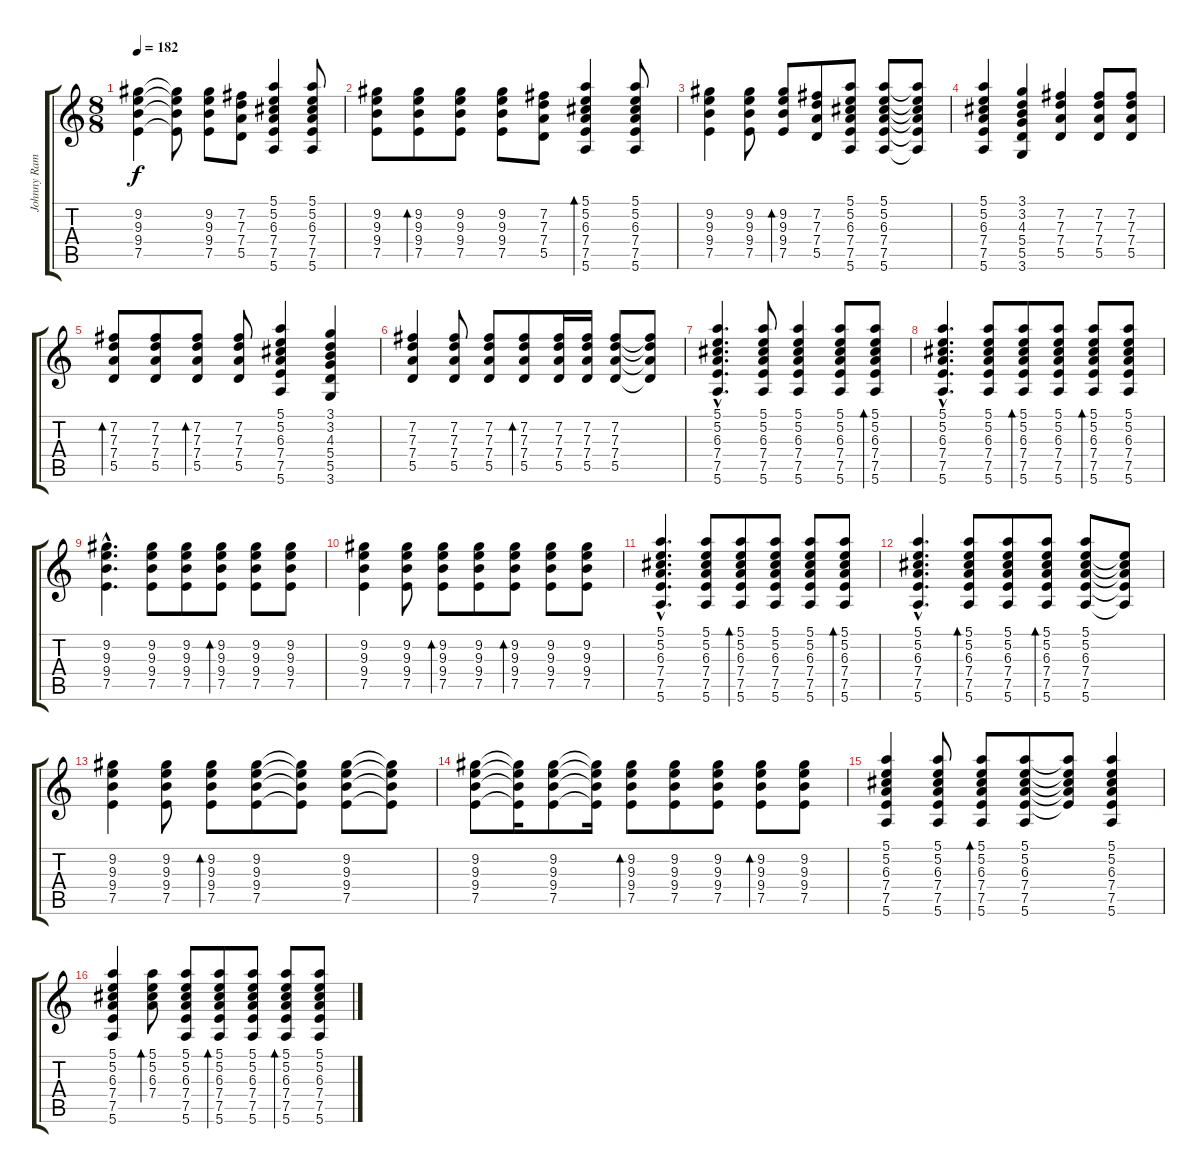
\track ("Johnny Ramone - Guitar" "Johnny Ram") {instrument distortionguitar}
\staff {score tabs}
\tuning (E4 B3 G3 D3 A2 E2) {hide}
\ts (8 8)
\tempo 182
\clef g2
\ks c
(9.2 9.3 9.4 7.5).4{dy f} (9.2{t} 9.3{t} 9.4{t} 7.5{t}).8 (9.2 9.3 9.4 7.5).8 (7.2 7.3 7.4 5.5).8 (5.1 5.2 6.3 7.4 7.5 5.6).4 (5.1 5.2 6.3 7.4 7.5 5.6).8 |
(9.2 9.3 9.4 7.5).8 (9.2 9.3 9.4 7.5).8{bd 240} (9.2 9.3 9.4 7.5).8 (9.2 9.3 9.4 7.5).8 (7.2 7.3 7.4 5.5).8 (5.1 5.2 6.3 7.4 7.5 5.6).4{bd 240} (5.1 5.2 6.3 7.4 7.5 5.6).8 |
(9.2 9.3 9.4 7.5).4 (9.2 9.3 9.4 7.5).8 (9.2 9.3 9.4 7.5).8{bd 240} (7.2 7.3 7.4 5.5).8 (5.1 5.2 6.3 7.4 7.5 5.6).8 (5.1 5.2 6.3 7.4 7.5 5.6).8 (5.1{t} 5.2{t} 6.3{t} 7.4{t} 7.5{t} 5.6{t}).8 |
(5.1 5.2 6.3 7.4 7.5 5.6).4 (3.1 3.2 4.3 5.4 5.5 3.6).4 (7.2 7.3 7.4 5.5).4 (7.2 7.3 7.4 5.5).8 (7.2 7.3 7.4 5.5).8 |
(7.2 7.3 7.4 5.5).8{bd 240} (7.2 7.3 7.4 5.5).8 (7.2 7.3 7.4 5.5).8{bd 240} (7.2 7.3 7.4 5.5).8 (5.1 5.2 6.3 7.4 7.5 5.6).4 (3.1 3.2 4.3 5.4 5.5 3.6).4 |
(7.2 7.3 7.4 5.5).4 (7.2 7.3 7.4 5.5).8 (7.2 7.3 7.4 5.5).8 (7.2 7.3 7.4 5.5).8{bd 240} (7.2 7.3 7.4 5.5).16 (7.2 7.3 7.4 5.5).16 (7.2 7.3 7.4 5.5).8 (7.2{t} 7.3{t} 7.4{t} 5.5{t}).8 |
(5.1{hac} 5.2{hac} 6.3{hac} 7.4{hac} 7.5{hac} 5.6{hac}).4{d} (5.1 5.2 6.3 7.4 7.5 5.6).8 (5.1 5.2 6.3 7.4 7.5 5.6).4 (5.1 5.2 6.3 7.4 7.5 5.6).8 (5.1 5.2 6.3 7.4 7.5 5.6).8{bd 240} |
(5.1{hac} 5.2{hac} 6.3{hac} 7.4{hac} 7.5{hac} 5.6{hac}).4{d} (5.1 5.2 6.3 7.4 7.5 5.6).8 (5.1 5.2 6.3 7.4 7.5 5.6).8{bd 240} (5.1 5.2 6.3 7.4 7.5 5.6).8 (5.1 5.2 6.3 7.4 7.5 5.6).8{bd 240} (5.1 5.2 6.3 7.4 7.5 5.6).8 |
(9.2{hac} 9.3{hac} 9.4{hac} 7.5{hac}).4{d} (9.2 9.3 9.4 7.5).8 (9.2 9.3 9.4 7.5).8 (9.2 9.3 9.4 7.5).8{bd 240} (9.2 9.3 9.4 7.5).8 (9.2 9.3 9.4 7.5).8 |
(9.2 9.3 9.4 7.5).4 (9.2 9.3 9.4 7.5).8 (9.2 9.3 9.4 7.5).8{bd 240} (9.2 9.3 9.4 7.5).8 (9.2 9.3 9.4 7.5).8{bd 240} (9.2 9.3 9.4 7.5).8 (9.2 9.3 9.4 7.5).8 |
(5.1{hac} 5.2{hac} 6.3{hac} 7.4{hac} 7.5{hac} 5.6{hac}).4{d} (5.1 5.2 6.3 7.4 7.5 5.6).8 (5.1 5.2 6.3 7.4 7.5 5.6).8{bd 240} (5.1 5.2 6.3 7.4 7.5 5.6).8 (5.1 5.2 6.3 7.4 7.5 5.6).8 (5.1 5.2 6.3 7.4 7.5 5.6).8{bd 240} |
(5.1{hac} 5.2{hac} 6.3{hac} 7.4{hac} 7.5{hac} 5.6{hac}).4{d} (5.1 5.2 6.3 7.4 7.5 5.6).8{bd 240} (5.1 5.2 6.3 7.4 7.5 5.6).8 (5.1 5.2 6.3 7.4 7.5 5.6).8{bd 240} (5.1 5.2 6.3 7.4 7.5 5.6).8 (5.2{t} 6.3{t} 7.4{t} 7.5{t} 5.6{t}).8 |
(9.2 9.3 9.4 7.5).4 (9.2 9.3 9.4 7.5).8 (9.2 9.3 9.4 7.5).8{bd 240} (9.2 9.3 9.4 7.5).8 (9.2{t} 9.3{t} 9.4{t} 7.5{t}).8 (9.2 9.3 9.4 7.5).8 (9.2{t} 9.3{t} 9.4{t} 7.5{t}).8 |
(9.2 9.3 9.4 7.5).8 (9.2{t} 9.3{t} 9.4{t} 7.5{t}).16 (9.2 9.3 9.4 7.5).8 (9.2{t} 9.3{t} 9.4{t} 7.5{t}).16 (9.2 9.3 9.4 7.5).8{bd 240} (9.2 9.3 9.4 7.5).8 (9.2 9.3 9.4 7.5).8 (9.2 9.3 9.4 7.5).8{bd 240} (9.2 9.3 9.4 7.5).8 |
(5.1 5.2 6.3 7.4 7.5 5.6).4 (5.1 5.2 6.3 7.4 7.5 5.6).8 (5.1 5.2 6.3 7.4 7.5 5.6).8{bd 240} (5.1 5.2 6.3 7.4 7.5 5.6).8 (5.1{t} 5.2{t} 6.3{t} 7.4{t} 7.5{t}).8 (5.1 5.2 6.3 7.4 7.5 5.6).4 |
(5.1 5.2 6.3 7.4 7.5 5.6).4 (5.1 5.2 6.3 7.4).8{bd 240} (5.1 5.2 6.3 7.4 7.5 5.6).8 (5.1 5.2 6.3 7.4 7.5 5.6).8{bd 240} (5.1 5.2 6.3 7.4 7.5 5.6).8 (5.1 5.2 6.3 7.4 7.5 5.6).8{bd 240} (5.1 5.2 6.3 7.4 7.5 5.6).8
